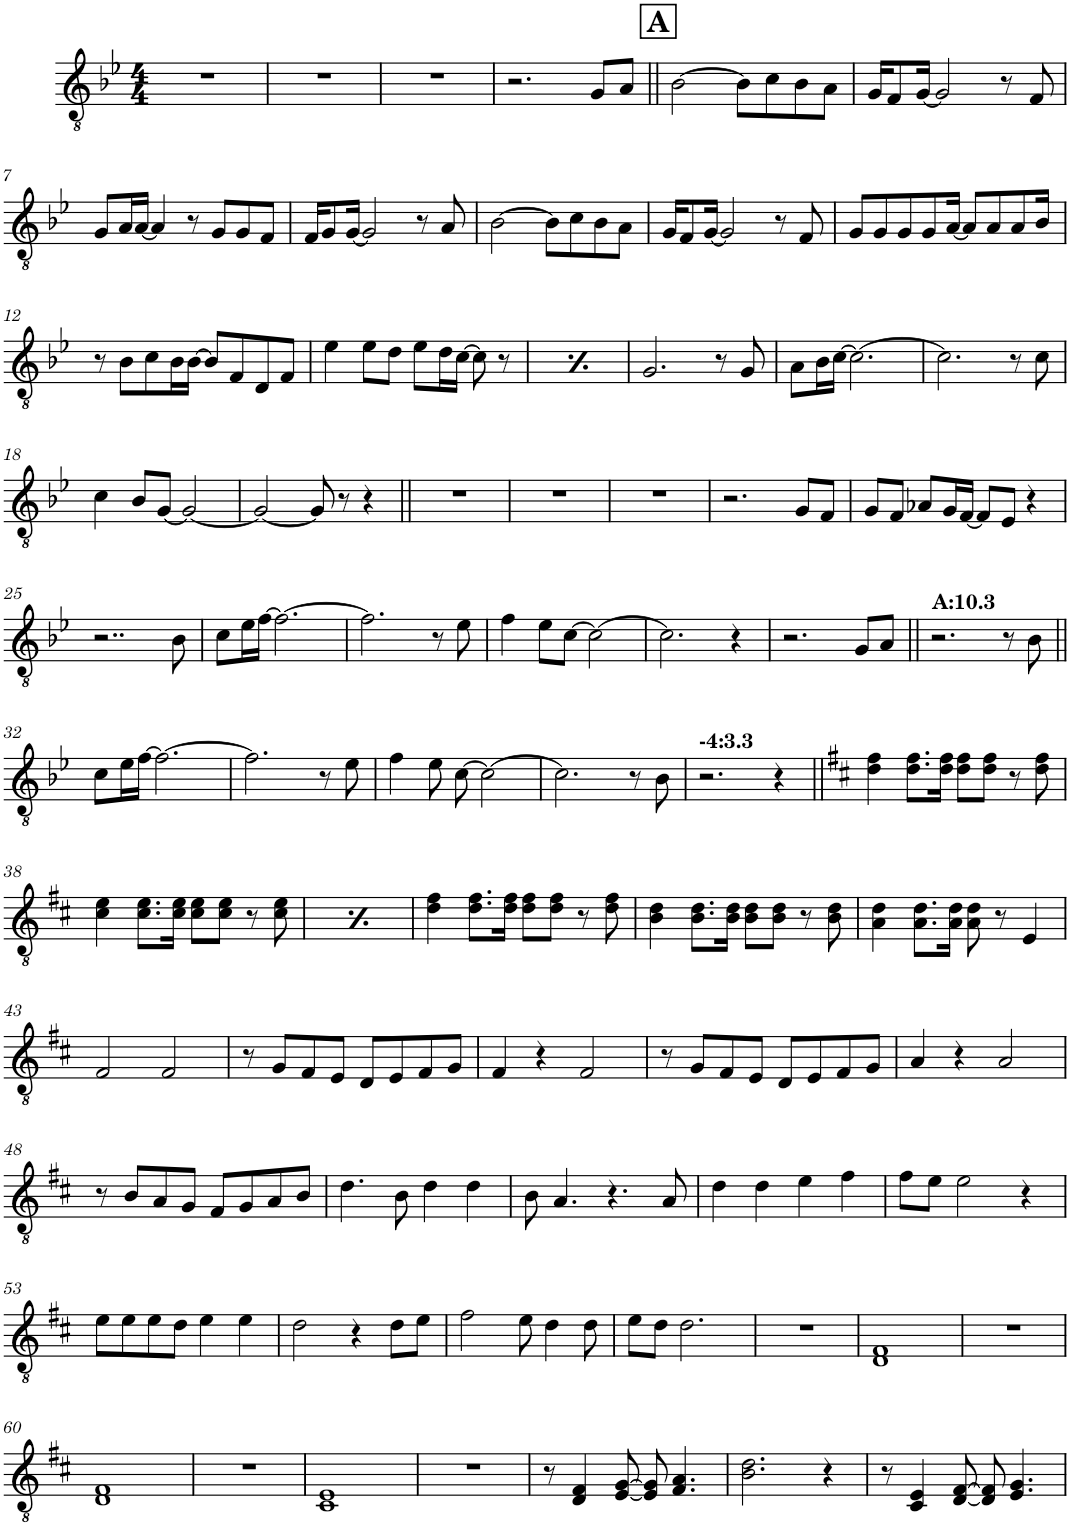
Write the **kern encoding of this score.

**kern
*part1
*staff1
*I"Trombone
*I'Tbn.
*clefGv2
*Trd1c2
*k[b-e-]
*M4/4
=1
1r
=2
1r
=3
1r
=4
2.r
8G/L
8A/J
!!LO:REH:place=s1:a:B:cj:fs=14:t=A
=5||
[>2B-\
8B-\L]
8c\
8B-\
8A\J
=6
16G/KL
8F/
[16G/Jk
2G/]
8r
8F/
!!LO:LB:g=z
=7
8G/L
16A/L
[16A/JJ
4A/]
8r
8G/L
8G/
8F/J
=8
16F/KL
8G/
[16G/Jk
2G/]
8r
8A/
=9
[>2B-\
8B-\L]
8c\
8B-\
8A\J
=10
16G/KL
8F/
[16G/Jk
2G/]
8r
8F/
=11
8G/L
8G/
8G/
8G/
[16A/Jk
8A/L]
8A/
8A/
16B-/Jk
!!LO:LB:g=z
=12
8r
8B-\L
8c\
16B-\L
[>16B-\JJ
8B-/L]
8F/
8D/
8F/J
=13
4e-\
8e-\L
8d\J
8e-\L
16d\L
[>16c\JJ
8c\]
8r
=14
4e-\
8e-\L
8d\J
8e-\L
16d\L
[>16c\JJ
8c\]
8r
=15
2.G/
8r
8G/
=16
8A\L
16B-\L
[>16c\JJ
2.c\_
=17
2.c\]
8r
8c\
!!LO:LB:g=z
=18
4c\
8B-/L
[8G/J
2G/_
=19
2G/_
8G/]
8r
4r
=20||
1r
=21
1r
=22
1r
=23
2.r
8G/L
8F/J
=24
8G/L
8F/J
8A-X/L
16G/L
[16F/JJ
8F/L]
8E-/J
4r
!!LO:LB:g=z
=25
2..r
8B-\
=26
8c\L
16e-\L
[16f\JJ
2.f\_
=27
2.f\]
8r
8e-\
=28
4f\
8e-\L
[>8c\J
2c\_
=29
2.c\]
4r
=30
2.r
8G/L
8A/J
=31||
!LO:TX:a:B:t=A&colon;10.3
2.r
8r
8B-\
!!LO:LB:g=z
=32||
8c\L
16e-\L
[16f\JJ
2.f\_
=33
2.f\]
8r
8e-\
=34
4f\
8e-\
[8c\
2c\_
=35
2.c\]
8r
8B-\
=36
!LO:TX:a:B:t=-4&colon;3.3
2.r
4r
=37||
*k[f#c#]
4d\ 4f#\
8.d\ 8.f#\L
16d\ 16f#\Jk
8d\ 8f#\L
8d\ 8f#\J
8r
8d\ 8f#\
!!LO:LB:g=z
=38
4c#\ 4e\
8.c#\ 8.e\L
16c#\ 16e\Jk
8c#\ 8e\L
8c#\ 8e\J
8r
8c#\ 8e\
=39
4c#\ 4e\
8.c#\ 8.e\L
16c#\ 16e\Jk
8c#\ 8e\L
8c#\ 8e\J
8r
8c#\ 8e\
=40
4d\ 4f#\
8.d\ 8.f#\L
16d\ 16f#\Jk
8d\ 8f#\L
8d\ 8f#\J
8r
8d\ 8f#\
=41
4B\ 4d\
8.B\ 8.d\L
16B\ 16d\Jk
8B\ 8d\L
8B\ 8d\J
8r
8B\ 8d\
=42
4A\ 4d\
8.A\ 8.d\L
16A\ 16d\Jk
8A\ 8d\
8r
4E/
!!LO:LB:g=z
=43
2F#/
2F#/
=44
8r
8G/L
8F#/
8E/J
8D/L
8E/
8F#/
8G/J
=45
4F#/
4r
2F#/
=46
8r
8G/L
8F#/
8E/J
8D/L
8E/
8F#/
8G/J
=47
4A/
4r
2A/
!!LO:LB:g=z
=48
8r
8B/L
8A/
8G/J
8F#/L
8G/
8A/
8B/J
=49
4.d\
8B\
4d\
4d\
=50
8B\
4.A/
4.r
8A/
=51
4d\
4d\
4e\
4f#\
=52
8f#\L
8e\J
2e\
4r
!!LO:LB:g=z
=53
8e\L
8e\
8e\
8d\J
4e\
4e\
=54
2d\
4r
8d\L
8e\J
=55
2f#\
8e\
4d\
8d\
=56
8e\L
8d\J
2.d\
=57
1r
=58
1D 1F#
=59
1r
!!LO:LB:g=z
=60
1D 1F#
=61
1r
=62
1C# 1E
=63
1r
=64
8r
4D/ 4F#/
[<8E/ [>8G/
8E/] 8G/]
4.F#/ 4.A/
=65
2.B\ 2.d\
4r
=66
8r
4C#/ 4E/
[<8D/ [8F#/
8D/] 8F#/]
4.E/ 4.G/
=
*-
